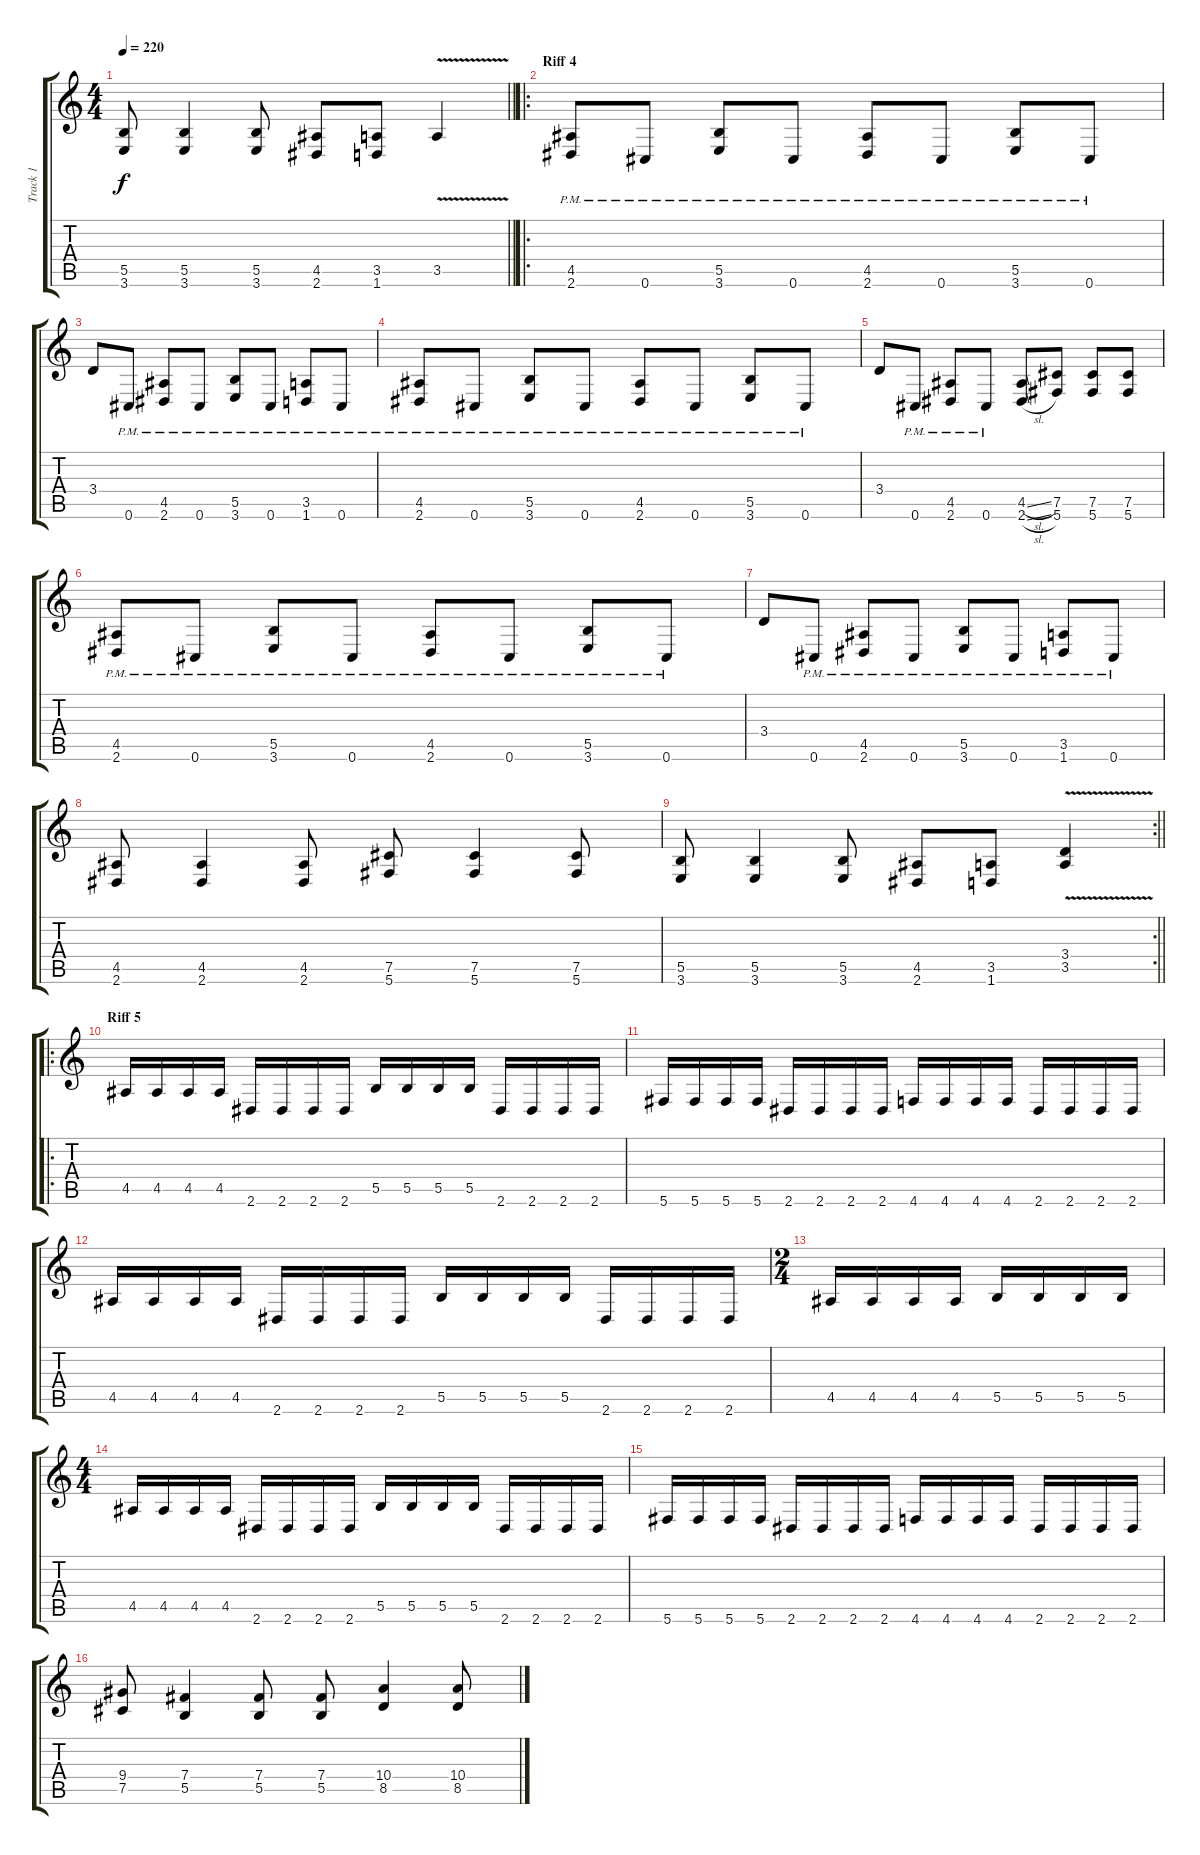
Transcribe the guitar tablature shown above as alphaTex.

\track ("Track 1" "Track 1") {instrument distortionguitar}
\staff {score tabs}
\tuning (Db4 Ab3 E3 B2 Gb2 Db2) {hide}
\ts (4 4)
\tempo 220
\clef g2
\barLineRight lightlight
\ks c
(5.5 3.6).8{dy f} (5.5 3.6).4 (5.5 3.6).8 (4.5 2.6).8 (3.5 1.6).8 3.5{v}.4{instrument guitarharmonics} |
\ro
\section ("" "Riff 4")
(4.5{pm} 2.6{pm}).8{instrument distortionguitar} 0.6{pm}.8 (5.5{pm} 3.6{pm}).8 0.6{pm}.8 (4.5{pm} 2.6{pm}).8 0.6{pm}.8 (5.5{pm} 3.6{pm}).8 0.6{pm}.8 |
3.4.8{instrument guitarharmonics} 0.6{pm}.8{instrument distortionguitar} (4.5{pm} 2.6{pm}).8 0.6{pm}.8 (5.5{pm} 3.6{pm}).8 0.6{pm}.8 (3.5{pm} 1.6{pm}).8 0.6{pm}.8 |
(4.5{pm} 2.6{pm}).8 0.6{pm}.8 (5.5{pm} 3.6{pm}).8 0.6{pm}.8 (4.5{pm} 2.6{pm}).8 0.6{pm}.8 (5.5{pm} 3.6{pm}).8 0.6{pm}.8 |
3.4.8{instrument guitarharmonics} 0.6{pm}.8{instrument distortionguitar} (4.5{pm} 2.6{pm}).8 0.6{pm}.8 (4.5{sl} 2.6{sl}).8 (7.5 5.6).8 (7.5 5.6).8 (7.5 5.6).8 |
(4.5{pm} 2.6{pm}).8 0.6{pm}.8 (5.5{pm} 3.6{pm}).8 0.6{pm}.8 (4.5{pm} 2.6{pm}).8 0.6{pm}.8 (5.5{pm} 3.6{pm}).8 0.6{pm}.8 |
3.4.8{instrument guitarharmonics} 0.6{pm}.8{instrument distortionguitar} (4.5{pm} 2.6{pm}).8 0.6{pm}.8 (5.5{pm} 3.6{pm}).8 0.6{pm}.8 (3.5{pm} 1.6{pm}).8 0.6{pm}.8 |
(4.5 2.6).8 (4.5 2.6).4 (4.5 2.6).8 (7.5 5.6).8 (7.5 5.6).4 (7.5 5.6).8 |
\rc 2
\barLineRight lightlight
(5.5 3.6).8 (5.5 3.6).4 (5.5 3.6).8 (4.5 2.6).8 (3.5 1.6).8 (3.4 3.5{v}).4 |
\ro
\section ("" "Riff 5")
4.5.16 4.5.16 4.5.16 4.5.16 2.6.16 2.6.16 2.6.16 2.6.16 5.5.16 5.5.16 5.5.16 5.5.16 2.6.16 2.6.16 2.6.16 2.6.16 |
5.6.16 5.6.16 5.6.16 5.6.16 2.6.16 2.6.16 2.6.16 2.6.16 4.6.16 4.6.16 4.6.16 4.6.16 2.6.16 2.6.16 2.6.16 2.6.16 |
4.5.16 4.5.16 4.5.16 4.5.16 2.6.16 2.6.16 2.6.16 2.6.16 5.5.16 5.5.16 5.5.16 5.5.16 2.6.16 2.6.16 2.6.16 2.6.16 |
\ts (2 4)
4.5.16 4.5.16 4.5.16 4.5.16 5.5.16 5.5.16 5.5.16 5.5.16 |
\ts (4 4)
4.5.16 4.5.16 4.5.16 4.5.16 2.6.16 2.6.16 2.6.16 2.6.16 5.5.16 5.5.16 5.5.16 5.5.16 2.6.16 2.6.16 2.6.16 2.6.16 |
5.6.16 5.6.16 5.6.16 5.6.16 2.6.16 2.6.16 2.6.16 2.6.16 4.6.16 4.6.16 4.6.16 4.6.16 2.6.16 2.6.16 2.6.16 2.6.16 |
(9.4 7.5).8 (7.4 5.5).4 (7.4 5.5).8 (7.4 5.5).8 (10.4 8.5).4 (10.4 8.5).8
